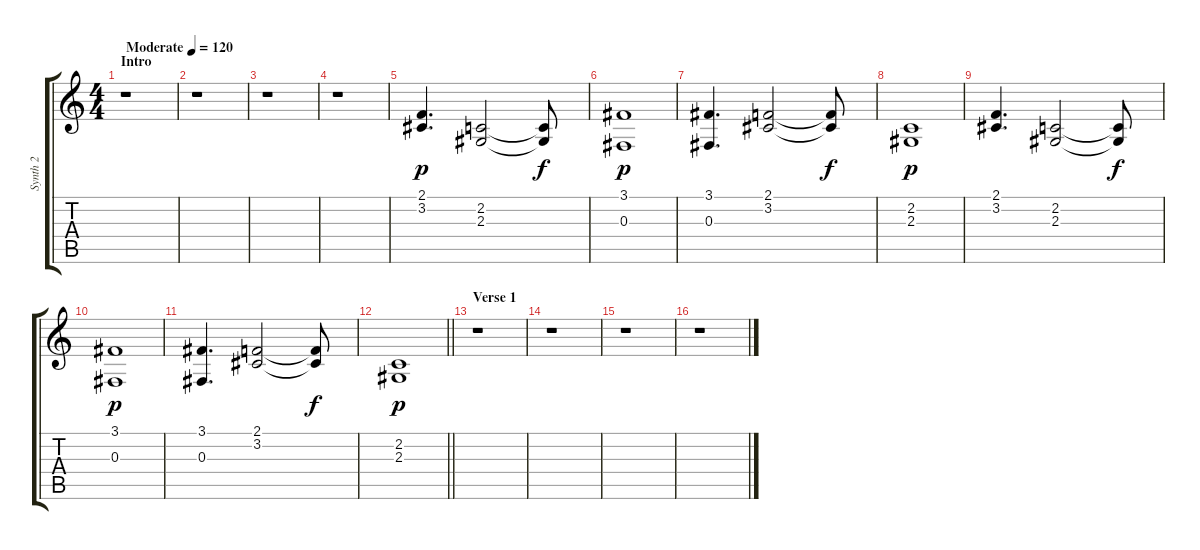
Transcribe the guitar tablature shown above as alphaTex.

\track ("Synth 2" "Synth 2") {instrument synthstrings2}
\staff {score tabs}
\tuning (Eb4 Bb3 Gb3 Db3 Ab2 Eb2) {hide}
\ts (4 4)
\section ("" "Intro")
\tempo (120 "Moderate")
\clef g2
\ks c
r.1{dy p instrument synthstrings2} |
r.1 |
r.1 |
r.1 |
(2.1 3.2).4{d} (2.2 2.3).2 (2.2{t} 2.3{t}).8{dy f} |
(3.1 0.3).1{dy p} |
(3.1 0.3).4{d} (2.1 3.2).2 (2.1{t} 3.2{t}).8{dy f} |
(2.2 2.3).1{dy p} |
(2.1 3.2).4{d} (2.2 2.3).2 (2.2{t} 2.3{t}).8{dy f} |
(3.1 0.3).1{dy p} |
(3.1 0.3).4{d} (2.1 3.2).2 (2.1{t} 3.2{t}).8{dy f} |
\barLineRight lightlight
(2.2 2.3).1{dy p} |
\section ("" "Verse 1")
r.1 |
r.1 |
r.1 |
r.1
